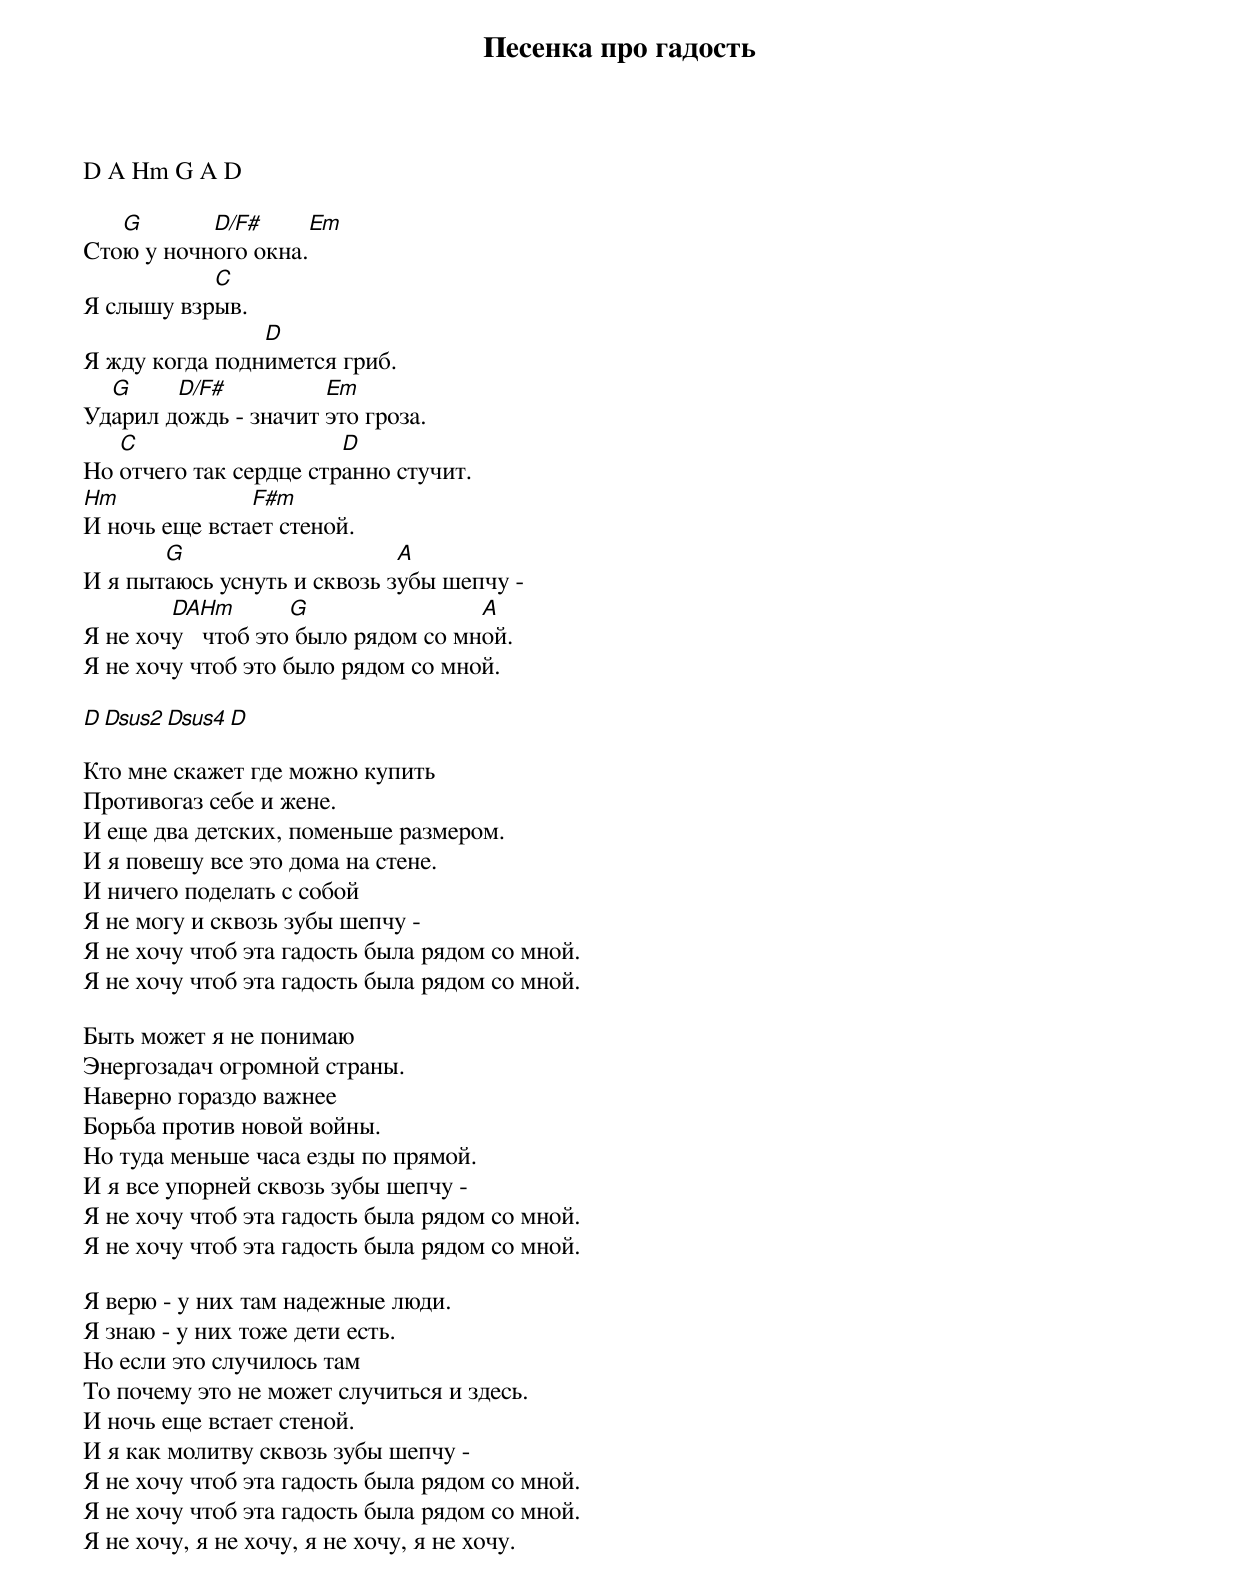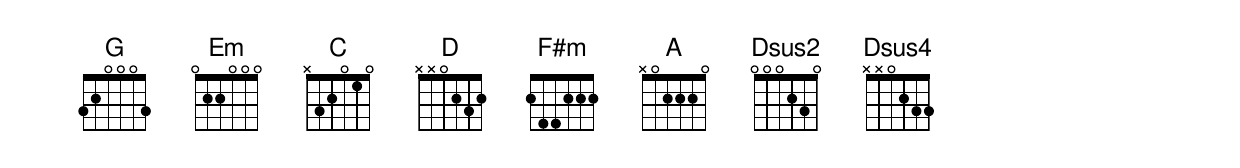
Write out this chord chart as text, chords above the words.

     Песенка про гадость

D A Hm G A D

   G       D/F#      Em
Стою у ночного окна.
           C
Я слышу взрыв.
                D
Я жду когда поднимется гриб.
  G     D/F#          Em
Ударил дождь - значит это гроза.
   C                    D
Hо отчего так сердце странно стучит.
Hm             F#m
И ночь еще встает стеной.
       G                     A
И я пытаюсь уснуть и сквозь зубы шепчу -
        DAHm        G                A
Я не хочу   чтоб это было рядом со мной.
Я не хочу чтоб это было рядом со мной.

D Dsus2 Dsus4 D

Кто мне скажет где можно купить
Противогаз себе и жене.
И еще два детских, поменьше размером.
И я повешу все это дома на стене.
И ничего поделать с собой
Я не могу и сквозь зубы шепчу -
Я не хочу чтоб эта гадость была рядом со мной.
Я не хочу чтоб эта гадость была рядом со мной.

Быть может я не понимаю
Энергозадач огромной страны.
Hаверно гораздо важнее
Борьба против новой войны.
Hо туда меньше часа езды по прямой.
И я все упорней сквозь зубы шепчу -
Я не хочу чтоб эта гадость была рядом со мной.
Я не хочу чтоб эта гадость была рядом со мной.

Я верю - у них там надежные люди.
Я знаю - у них тоже дети есть.
Hо если это случилось там
То почему это не может случиться и здесь.
И ночь еще встает стеной.
И я как молитву сквозь зубы шепчу -
Я не хочу чтоб эта гадость была рядом со мной.
Я не хочу чтоб эта гадость была рядом со мной.
Я не хочу, я не хочу, я не хочу, я не хочу.
